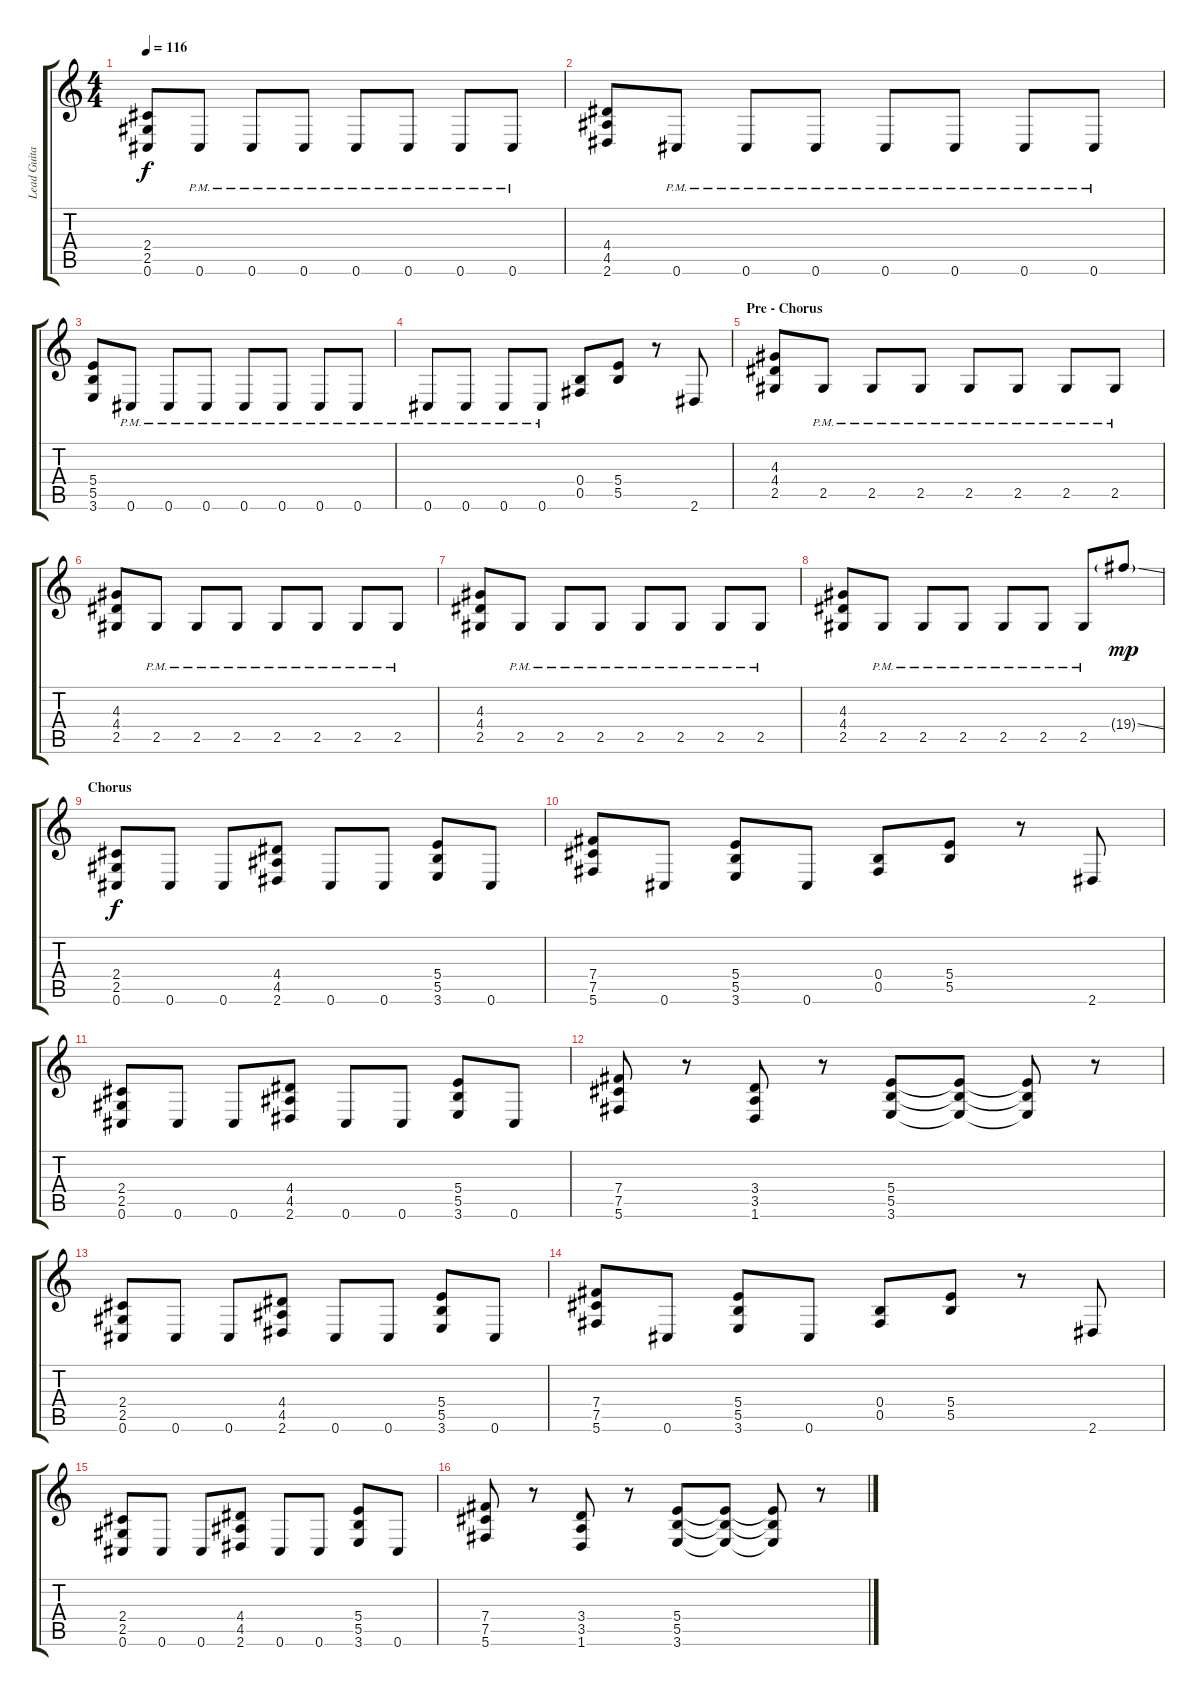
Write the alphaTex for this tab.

\track ("Lead Guitar" "Lead Guita") {instrument distortionguitar}
\staff {score tabs}
\tuning (Db4 Ab3 E3 B2 Gb2 Db2) {hide}
\ts (4 4)
\tempo 116
\clef g2
\ks c
(2.4 2.5 0.6).8{dy f} 0.6{pm}.8 0.6{pm}.8 0.6{pm}.8 0.6{pm}.8 0.6{pm}.8 0.6{pm}.8 0.6{pm}.8 |
(4.4 4.5 2.6).8 0.6{pm}.8 0.6{pm}.8 0.6{pm}.8 0.6{pm}.8 0.6{pm}.8 0.6{pm}.8 0.6{pm}.8 |
(5.4 5.5 3.6).8 0.6{pm}.8 0.6{pm}.8 0.6{pm}.8 0.6{pm}.8 0.6{pm}.8 0.6{pm}.8 0.6{pm}.8 |
0.6{pm}.8 0.6{pm}.8 0.6{pm}.8 0.6{pm}.8 (0.4 0.5).8 (5.4 5.5).8 r.8 2.6.8 |
\section ("" "Pre - Chorus")
(4.3 4.4 2.5).8 2.5{pm}.8 2.5{pm}.8 2.5{pm}.8 2.5{pm}.8 2.5{pm}.8 2.5{pm}.8 2.5{pm}.8 |
(4.3 4.4 2.5).8 2.5{pm}.8 2.5{pm}.8 2.5{pm}.8 2.5{pm}.8 2.5{pm}.8 2.5{pm}.8 2.5{pm}.8 |
(4.3 4.4 2.5).8 2.5{pm}.8 2.5{pm}.8 2.5{pm}.8 2.5{pm}.8 2.5{pm}.8 2.5{pm}.8 2.5{pm}.8 |
(4.3 4.4 2.5).8 2.5{pm}.8 2.5{pm}.8 2.5{pm}.8 2.5{pm}.8 2.5{pm}.8 2.5{pm}.8 19.4{ss g}.8{dy mp} |
\section ("" "Chorus")
(2.4 2.5 0.6).8{dy f} 0.6.8 0.6.8 (4.4 4.5 2.6).8 0.6.8 0.6.8 (5.4 5.5 3.6).8 0.6.8 |
(7.4 7.5 5.6).8 0.6.8 (5.4 5.5 3.6).8 0.6.8 (0.4 0.5).8 (5.4 5.5).8 r.8 2.6.8 |
(2.4 2.5 0.6).8 0.6.8 0.6.8 (4.4 4.5 2.6).8 0.6.8 0.6.8 (5.4 5.5 3.6).8 0.6.8 |
(7.4 7.5 5.6).8 r.8 (3.4 3.5 1.6).8 r.8 (5.4 5.5 3.6).8 (5.4{t} 5.5{t} 3.6{t}).8 (5.4{t} 5.5{t} 3.6{t}).8 r.8 |
(2.4 2.5 0.6).8 0.6.8 0.6.8 (4.4 4.5 2.6).8 0.6.8 0.6.8 (5.4 5.5 3.6).8 0.6.8 |
(7.4 7.5 5.6).8 0.6.8 (5.4 5.5 3.6).8 0.6.8 (0.4 0.5).8 (5.4 5.5).8 r.8 2.6.8 |
(2.4 2.5 0.6).8 0.6.8 0.6.8 (4.4 4.5 2.6).8 0.6.8 0.6.8 (5.4 5.5 3.6).8 0.6.8 |
(7.4 7.5 5.6).8 r.8 (3.4 3.5 1.6).8 r.8 (5.4 5.5 3.6).8 (5.4{t} 5.5{t} 3.6{t}).8 (5.4{t} 5.5{t} 3.6{t}).8 r.8
